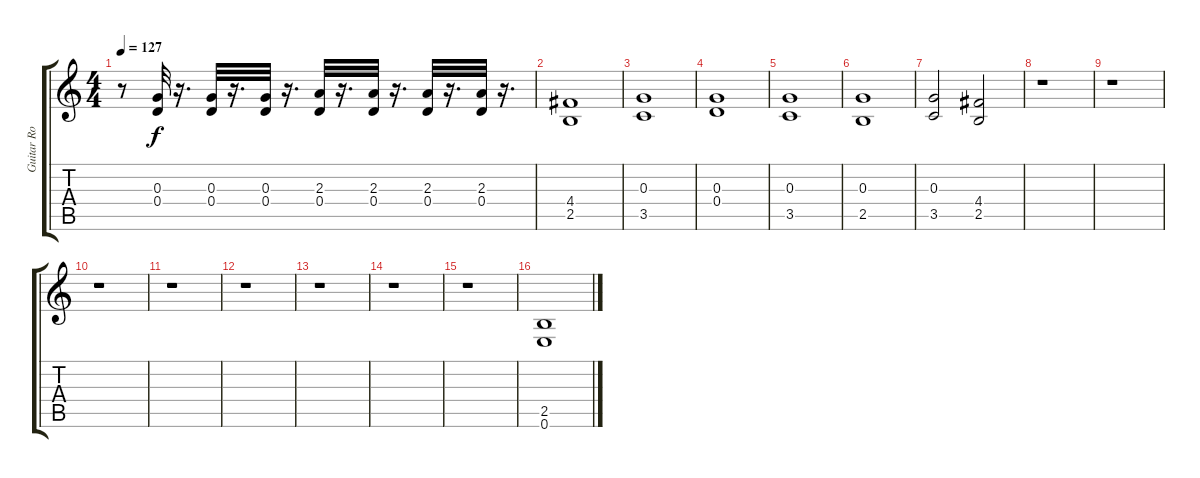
\track (" Guitar Rock" " Guitar Ro") {instrument overdrivenguitar}
\staff {score tabs}
\tuning (E4 B3 G3 D3 A2 E2) {hide}
\ts (4 4)
\tempo 127
\clef g2
\ks c
r.8{dy mf} (0.3 0.4).32{dy f} r.16{d} (0.3 0.4).32 r.16{d} (0.3 0.4).32 r.16{d} (2.3 0.4).32 r.16{d} (2.3 0.4).32 r.16{d} (2.3 0.4).32 r.16{d} (2.3 0.4).32 r.16{d} |
(4.4 2.5).1 |
(0.3 3.5).1 |
(0.3 0.4).1 |
(0.3 3.5).1 |
(0.3 2.5).1 |
(0.3 3.5).2 (4.4 2.5).2 |
r.1 |
r.1 |
r.1 |
r.1 |
r.1 |
r.1 |
r.1 |
r.1 |
(2.5 0.6).1
